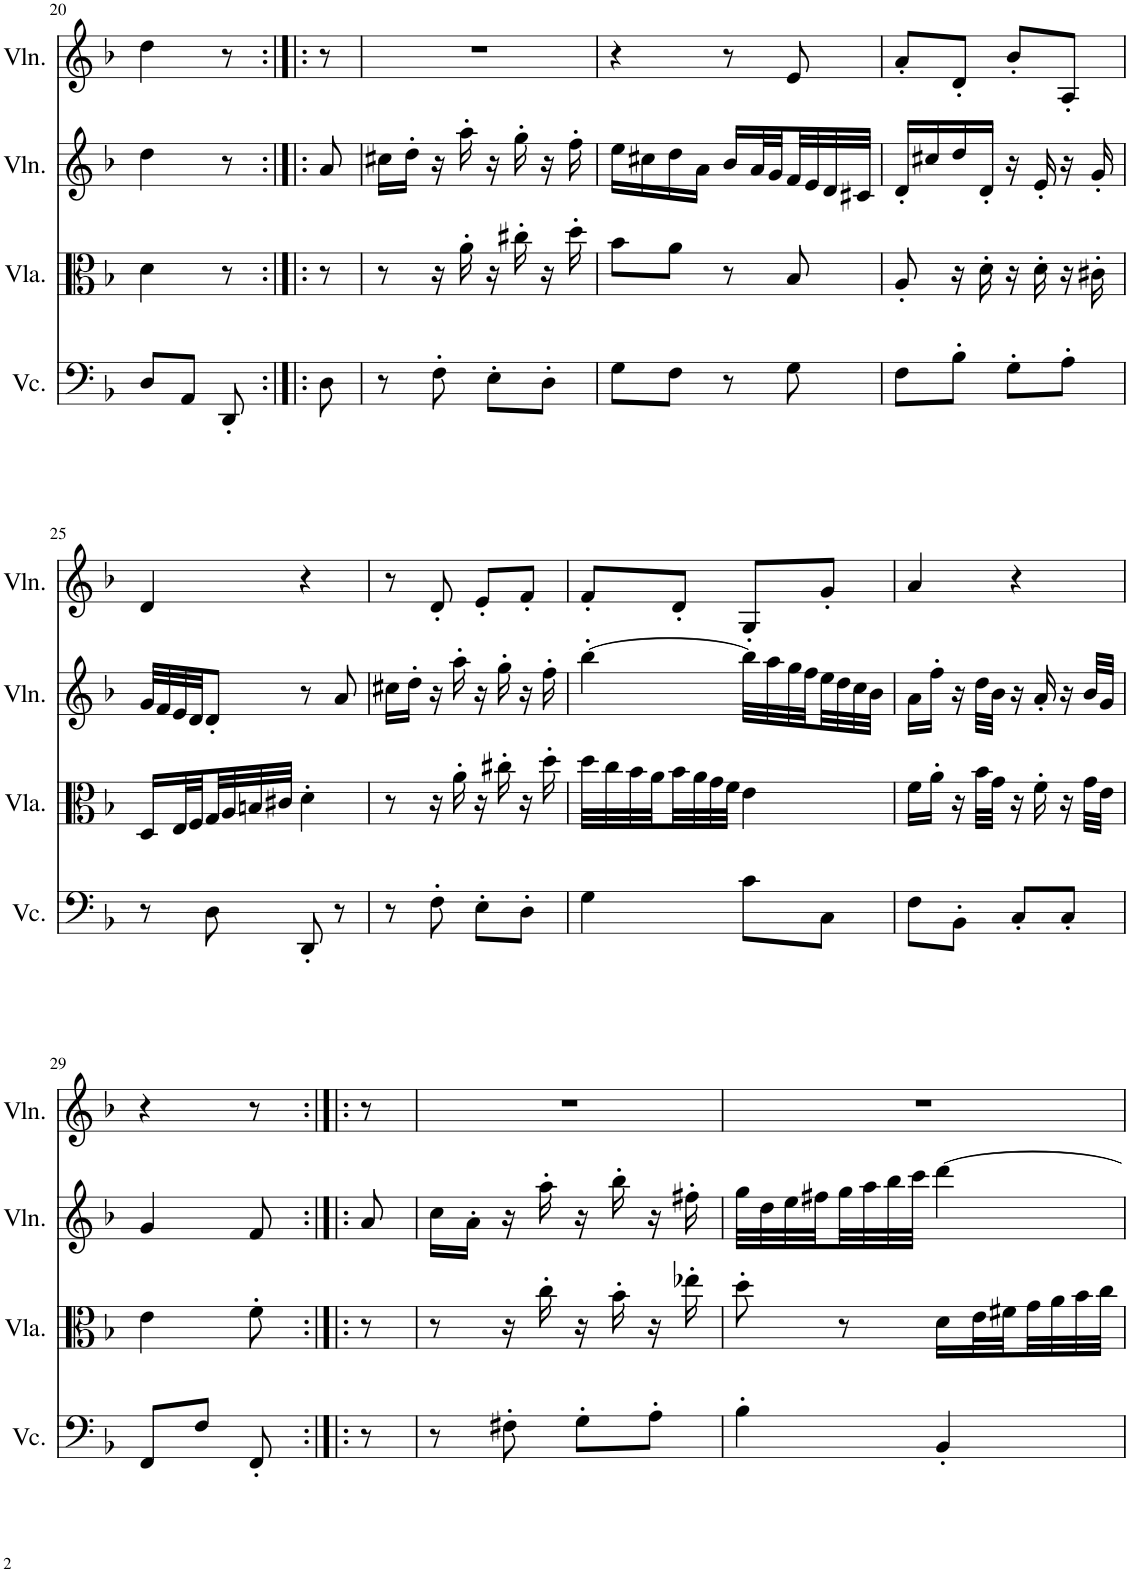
**kern	**kern	**kern	**kern
*part4	*part3	*part2	*part1
*staff4	*staff3	*staff2	*staff1
*I"Violoncello, Staff-3	*I"Viola, Staff-2	*I"Violin, Staff-1	*I"Violin, Staff
*I'Vc.	*I'Vla.	*I'Vln.	*I'Vln.
!!LO:PB:g=z
*clefF4	*clefC3	*clefG2	*clefG2
*k[b-]	*k[b-]	*k[b-]	*k[b-]
*M2/4	*M2/4	*M2/4	*M2/4
=20	=20	=20	=20
8D/L	4d\	4dd\	4dd\
8AA/J	.	.	.
8DD'/	8r	8r	8r
=21:|!|:	=21:|!|:	=21:|!|:	=21:|!|:
8D\	8r	8a/	8r
=22	=22	=22	=22
8r	8r	16cc#X\LL	2r
.	.	16dd'\JJ	.
8F'\	16r	16r	.
.	16a'\	16aa'\	.
8E'\L	16r	16r	.
.	16cc#X'\	16gg'\	.
8D'\J	16r	16r	.
.	16dd'\	16ff'\	.
=23	=23	=23	=23
8G\L	8b-\L	16ee\LL	4r
.	.	16cc#X\	.
8F\J	8a\J	16dd\	.
.	.	16a\JJ	.
8r	8r	16b-/LL	8r
.	.	32a/L	.
.	.	32g/	.
8G\	8B-/	32f/	8e/
.	.	32e/	.
.	.	32d/	.
.	.	32c#X/JJJ	.
=24	=24	=24	=24
8F\L	8A'/	16d'/LL	8a'/L
.	.	16cc#X/	.
8B-'\J	16r	16dd/	8d'/J
.	16d'\	16d'/JJ	.
8G'\L	16r	16r	8b-'/L
.	16d'\	16e'/	.
8A'\J	16r	16r	8A'/J
.	16c#X'\	16g'/	.
!!LO:LB:g=z
=25	=25	=25	=25
8r	16D/LL	32g/LLL	4d/
.	.	32f/	.
.	32E/L	32e/	.
.	32F/	32d/JJ	.
8D\	32G/	8d'/J	.
.	32A/	.	.
.	32Bn/	.	.
.	32c#X/JJJ	.	.
8DD'/	4d'\	8r	4r
8r	.	8a/	.
=26	=26	=26	=26
8r	8r	16cc#X\LL	8r
.	.	16dd'\JJ	.
8F'\	16r	16r	8d'/
.	16a'\	16aa'\	.
8E'\L	16r	16r	8e'/L
.	16cc#X'\	16gg'\	.
8D'\J	16r	16r	8f'/J
.	16dd'\	16ff'\	.
=27	=27	=27	=27
4G\	32dd\LLL	[4bb-'\	8f'/L
.	32cc\	.	.
.	32b-\	.	.
.	32a\	.	.
.	32b-\	.	8d'/J
.	32a\	.	.
.	32g\	.	.
.	32f\JJJ	.	.
8c\L	4e\	32bb-\LLL]	8G'/L
.	.	32aa\	.
.	.	32gg\	.
.	.	32ff\	.
8C\J	.	32ee\	8g'/J
.	.	32dd\	.
.	.	32cc\	.
.	.	32b-\JJJ	.
=28	=28	=28	=28
8F\L	16f\LL	16a\LL	4a/
.	16a'\JJ	16ff'\JJ	.
8BB-'\J	16r	16r	.
.	32b-\LLL	32dd\LLL	.
.	32g\JJJ	32b-\JJJ	.
8C'/L	16r	16r	4r
.	16f'\	16a'/	.
8C'/J	16r	16r	.
.	32g\LLL	32b-/LLL	.
.	32e\JJJ	32g/JJJ	.
!!LO:LB:g=z
=29	=29	=29	=29
8FF/L	4e\	4g/	4r
8F/J	.	.	.
8FF'/	8f'\	8f/	8r
=30:|!|:	=30:|!|:	=30:|!|:	=30:|!|:
8r	8r	8a/	8r
=31	=31	=31	=31
8r	8r	16cc\LL	2r
.	.	16a'\JJ	.
8F#X'\	16r	16r	.
.	16cc'\	16aa'\	.
8G'\L	16r	16r	.
.	16b-'\	16bb-'\	.
8A'\J	16r	16r	.
.	16ee-X'\	16ff#X'\	.
=32	=32	=32	=32
4B-'\	8dd'\	32gg\LLL	2r
.	.	32dd\	.
.	.	32ee\	.
.	.	32ff#X\	.
.	8r	32gg\	.
.	.	32aa\	.
.	.	32bb-\	.
.	.	32ccc\JJJ	.
4BB-'/	16d\LL	[4ddd\	.
.	32e\L	.	.
.	32f#X\	.	.
.	32g\	.	.
.	32a\	.	.
.	32b-\	.	.
.	32cc\JJJ	.	.
=	=	=	=
*-	*-	*-	*-
